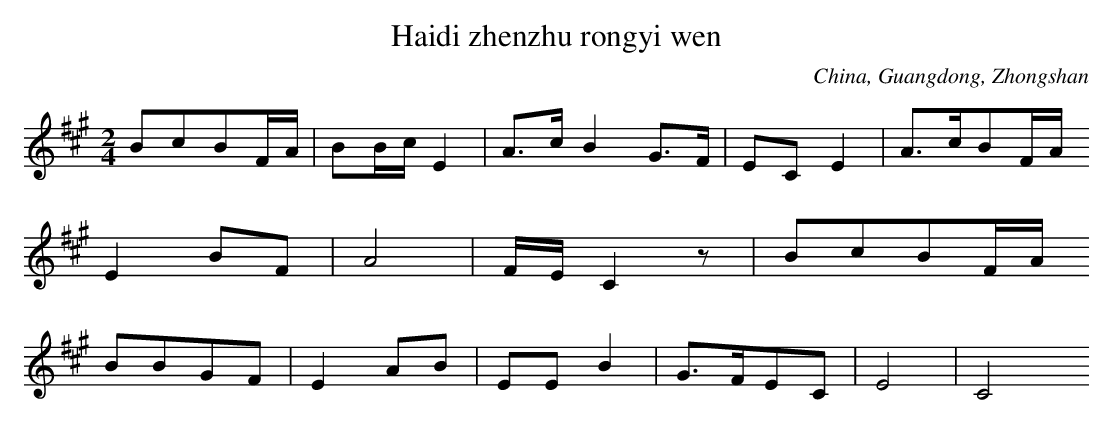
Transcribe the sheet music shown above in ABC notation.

X:1
T: Haidi zhenzhu rongyi wen
O: China, Guangdong, Zhongshan
M: 2/4
L: 1/16
K: A
B2c2B2FA | B2BcE4 | A3cB4G3F | E2C2E4 | A3cB2FA
E4B2F2 | A8 | FEC4z2 | B2c2B2FA
B2B2G2F2 | E4A2B2 | E2E2B4 | G3FE2C2 | E8 | C8
